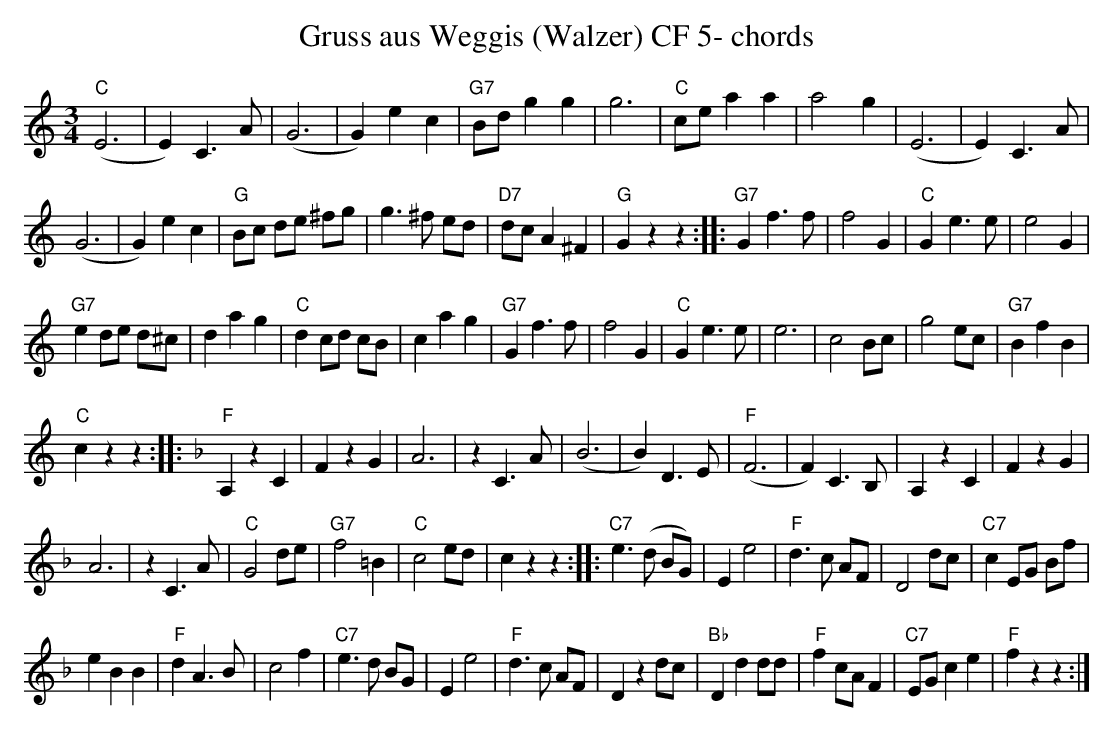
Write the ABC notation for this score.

X:1
T:Gruss aus Weggis (Walzer) CF 5- chords
M:3/4
L:1/4
K:Cmaj%%MIDI gchordon
"C"(E3 | E) C>A | (G3 | G) ec | "G7"B/2d/2 gg | g3 | "C"c/2e/2 aa | a2g | (E3 | E) C>A |
(G3 | G) ec | "G"B/2c/2 d/2e/2 ^f/2g/2 | g>^f e/2d/2 | "D7"d/2c/2 A^F | "G"Gzz :: "G7"Gf>f | f2G | "C"Ge>e | e2G |
"G7"e d/2e/2 d/2^c/2 | dag | "C"d c/2d/2 c/2B/2 | cag | "G7"Gf>f | f2G | "C"Ge>e | e3 | c2 B/2c/2 | g2 e/2c/2 | "G7"BfB |
"C"czz :: [K:Fmaj] "F"A,zC | FzG | A3 | zC>A | (B3 | B) D>E | "F"(F3 | F) C>B, | A,zC | FzG |
A3 | zC>A | "C"G2 d/2e/2 | "G7"f2=B | "C"c2 e/2d/2 | czz :: "C7"e>(d B/2G/2) | Ee2 | "F"d>c A/2F/2 | D2 d/2c/2 | "C7"c E/2G/2 B/2f/2 |
eBB | "F"dA>B | c2f | "C7"e>d B/2G/2 | Ee2 | "F"d>c A/2F/2 | Dzd/2c/2 | "Bb"Dd d/2d/2 | "F"f c/2A/2 F | "C7"E/2G/2 ce | "F"fzz :|
